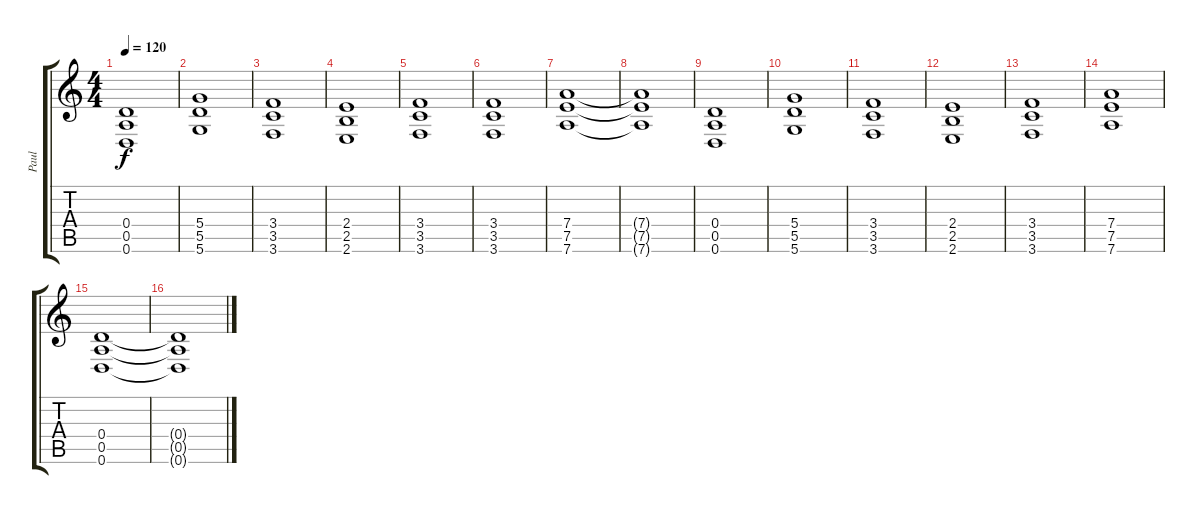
\track ("Paul" "Paul") {instrument overdrivenguitar}
\staff {score tabs}
\tuning (E4 B3 G3 D3 A2 D2) {hide}
\ts (4 4)
\tempo 120
\clef g2
\ks c
(0.4 0.5 0.6).1{dy f volume 11} |
(5.4 5.5 5.6).1 |
(3.4 3.5 3.6).1 |
(2.4 2.5 2.6).1 |
(3.4 3.5 3.6).1 |
(3.4 3.5 3.6).1 |
(7.4 7.5 7.6).1 |
(7.4{t} 7.5{t} 7.6{t}).1 |
(0.4 0.5 0.6).1 |
(5.4 5.5 5.6).1 |
(3.4 3.5 3.6).1 |
(2.4 2.5 2.6).1 |
(3.4 3.5 3.6).1 |
(7.4 7.5 7.6).1 |
(0.4 0.5 0.6).1 |
(0.4{t} 0.5{t} 0.6{t}).1
